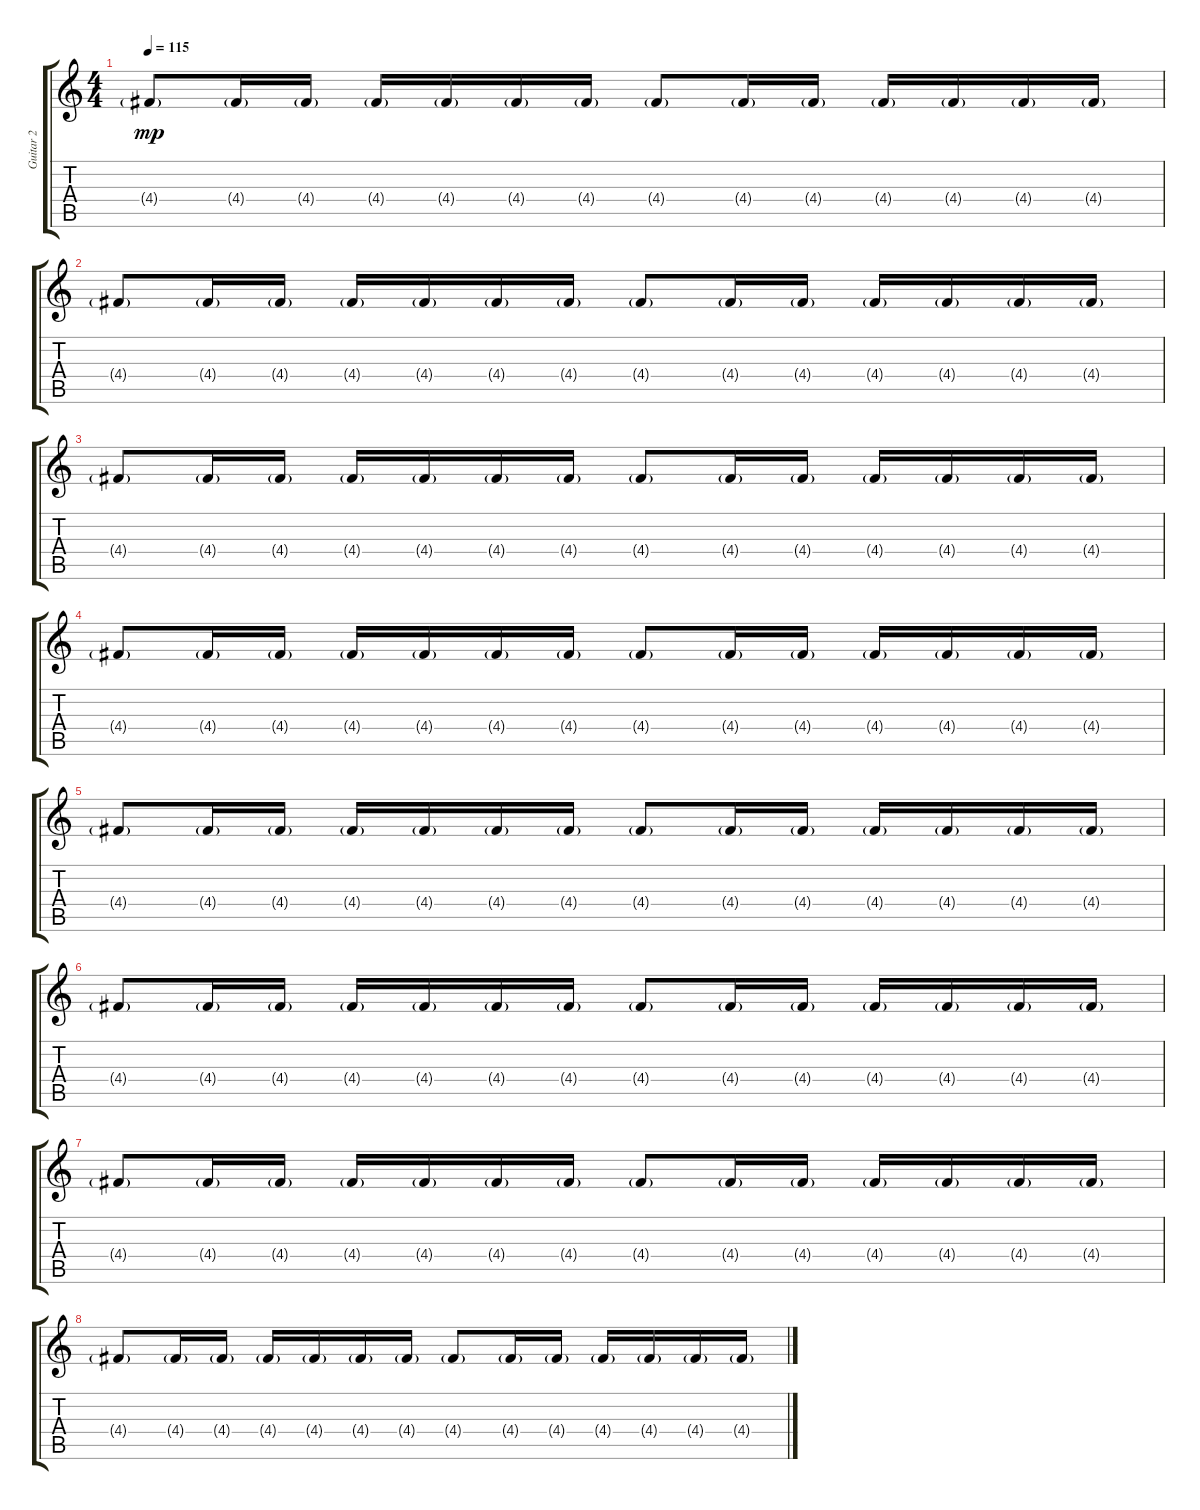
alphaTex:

\track ("Guitar 2" "Guitar 2") {instrument overdrivenguitar}
\staff {score tabs}
\tuning (E4 B3 G3 D3 A2 D2) {hide}
\ts (4 4)
\tempo 115
\clef g2
\ks c
4.4{g}.8{dy mp} 4.4{g}.16 4.4{g}.16 4.4{g}.16 4.4{g}.16 4.4{g}.16 4.4{g}.16 4.4{g}.8 4.4{g}.16 4.4{g}.16 4.4{g}.16 4.4{g}.16 4.4{g}.16 4.4{g}.16 |
4.4{g}.8 4.4{g}.16 4.4{g}.16 4.4{g}.16 4.4{g}.16 4.4{g}.16 4.4{g}.16 4.4{g}.8 4.4{g}.16 4.4{g}.16 4.4{g}.16 4.4{g}.16 4.4{g}.16 4.4{g}.16 |
4.4{g}.8 4.4{g}.16 4.4{g}.16 4.4{g}.16 4.4{g}.16 4.4{g}.16 4.4{g}.16 4.4{g}.8 4.4{g}.16 4.4{g}.16 4.4{g}.16 4.4{g}.16 4.4{g}.16 4.4{g}.16 |
4.4{g}.8 4.4{g}.16 4.4{g}.16 4.4{g}.16 4.4{g}.16 4.4{g}.16 4.4{g}.16 4.4{g}.8 4.4{g}.16 4.4{g}.16 4.4{g}.16 4.4{g}.16 4.4{g}.16 4.4{g}.16 |
4.4{g}.8 4.4{g}.16 4.4{g}.16 4.4{g}.16 4.4{g}.16 4.4{g}.16 4.4{g}.16 4.4{g}.8 4.4{g}.16 4.4{g}.16 4.4{g}.16 4.4{g}.16 4.4{g}.16 4.4{g}.16 |
4.4{g}.8 4.4{g}.16 4.4{g}.16 4.4{g}.16 4.4{g}.16 4.4{g}.16 4.4{g}.16 4.4{g}.8 4.4{g}.16 4.4{g}.16 4.4{g}.16 4.4{g}.16 4.4{g}.16 4.4{g}.16 |
4.4{g}.8 4.4{g}.16 4.4{g}.16 4.4{g}.16 4.4{g}.16 4.4{g}.16 4.4{g}.16 4.4{g}.8 4.4{g}.16 4.4{g}.16 4.4{g}.16 4.4{g}.16 4.4{g}.16 4.4{g}.16 |
4.4{g}.8 4.4{g}.16 4.4{g}.16 4.4{g}.16 4.4{g}.16 4.4{g}.16 4.4{g}.16 4.4{g}.8 4.4{g}.16 4.4{g}.16 4.4{g}.16 4.4{g}.16 4.4{g}.16 4.4{g}.16
